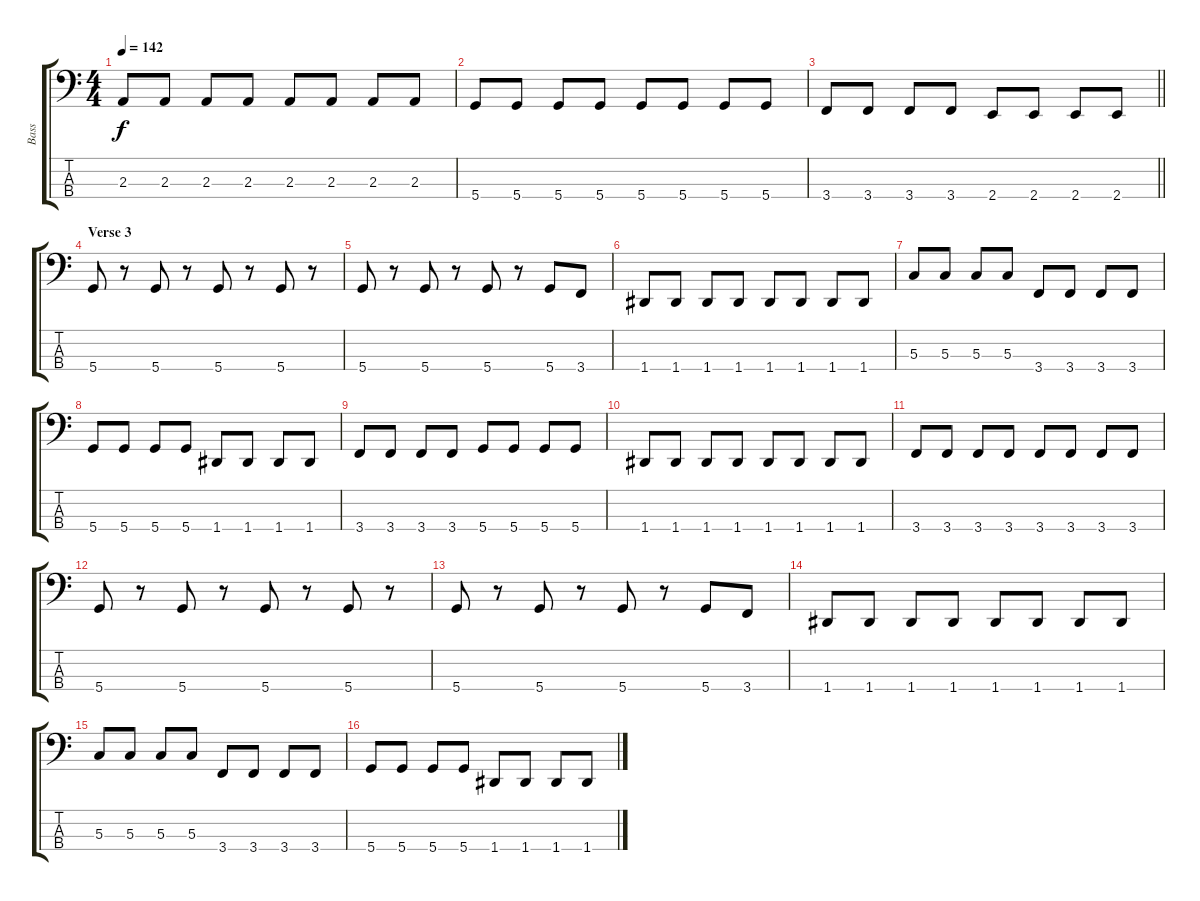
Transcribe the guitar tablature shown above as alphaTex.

\track ("Bass" "Bass") {instrument electricbasspick}
\staff {score tabs}
\tuning (F2 C2 G1 D1) {hide}
\ts (4 4)
\tempo 142
\clef f4
\ks c
2.3.8{dy f} 2.3.8 2.3.8 2.3.8 2.3.8 2.3.8 2.3.8 2.3.8 |
5.4.8 5.4.8 5.4.8 5.4.8 5.4.8 5.4.8 5.4.8 5.4.8 |
\barLineRight lightlight
3.4.8 3.4.8 3.4.8 3.4.8 2.4.8 2.4.8 2.4.8 2.4.8 |
\section ("" "Verse 3")
5.4.8 r.8 5.4.8 r.8 5.4.8 r.8 5.4.8 r.8 |
5.4.8 r.8 5.4.8 r.8 5.4.8 r.8 5.4.8 3.4.8 |
1.4.8 1.4.8 1.4.8 1.4.8 1.4.8 1.4.8 1.4.8 1.4.8 |
5.3.8 5.3.8 5.3.8 5.3.8 3.4.8 3.4.8 3.4.8 3.4.8 |
5.4.8 5.4.8 5.4.8 5.4.8 1.4.8 1.4.8 1.4.8 1.4.8 |
3.4.8 3.4.8 3.4.8 3.4.8 5.4.8 5.4.8 5.4.8 5.4.8 |
1.4.8 1.4.8 1.4.8 1.4.8 1.4.8 1.4.8 1.4.8 1.4.8 |
3.4.8 3.4.8 3.4.8 3.4.8 3.4.8 3.4.8 3.4.8 3.4.8 |
5.4.8 r.8 5.4.8 r.8 5.4.8 r.8 5.4.8 r.8 |
5.4.8 r.8 5.4.8 r.8 5.4.8 r.8 5.4.8 3.4.8 |
1.4.8 1.4.8 1.4.8 1.4.8 1.4.8 1.4.8 1.4.8 1.4.8 |
5.3.8 5.3.8 5.3.8 5.3.8 3.4.8 3.4.8 3.4.8 3.4.8 |
5.4.8 5.4.8 5.4.8 5.4.8 1.4.8 1.4.8 1.4.8 1.4.8
